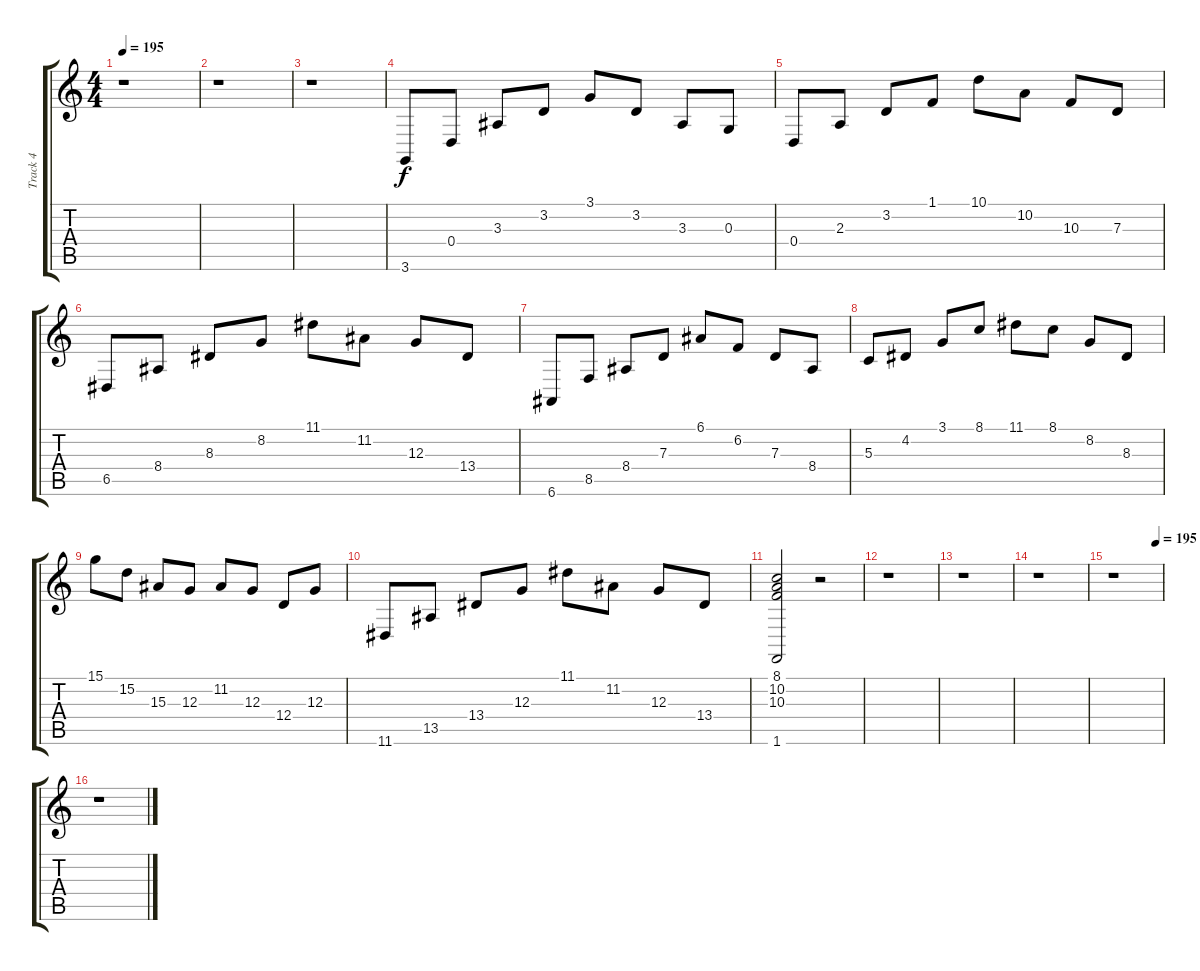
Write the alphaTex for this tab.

\track ("Track 4" "Track 4") {instrument brightacousticpiano}
\staff {score tabs}
\tuning (E4 B3 G3 D3 A2 E2) {hide}
\ts (4 4)
\tempo 195
\clef g2
\ks c
r.1{dy f} |
r.1 |
r.1 |
3.6.8 0.4.8 3.3.8 3.2.8 3.1.8 3.2.8 3.3.8 0.3.8 |
0.4.8 2.3.8 3.2.8 1.1.8 10.1.8 10.2.8 10.3.8 7.3.8 |
6.5.8 8.4.8 8.3.8 8.2.8 11.1.8 11.2.8 12.3.8 13.4.8 |
6.6.8 8.5.8 8.4.8 7.3.8 6.1.8 6.2.8 7.3.8 8.4.8 |
5.3.8 4.2.8 3.1.8 8.1.8 11.1.8 8.1.8 8.2.8 8.3.8 |
15.1.8 15.2.8 15.3.8 12.3.8 11.2.8 12.3.8 12.4.8 12.3.8 |
11.6.8 13.5.8 13.4.8 12.3.8 11.1.8 11.2.8 12.3.8 13.4.8 |
(8.1 10.2 10.3 1.6).2 r.2 |
r.1 |
r.1 |
r.1 |
\tempo (195 0.875)
r.1 |
r.1
